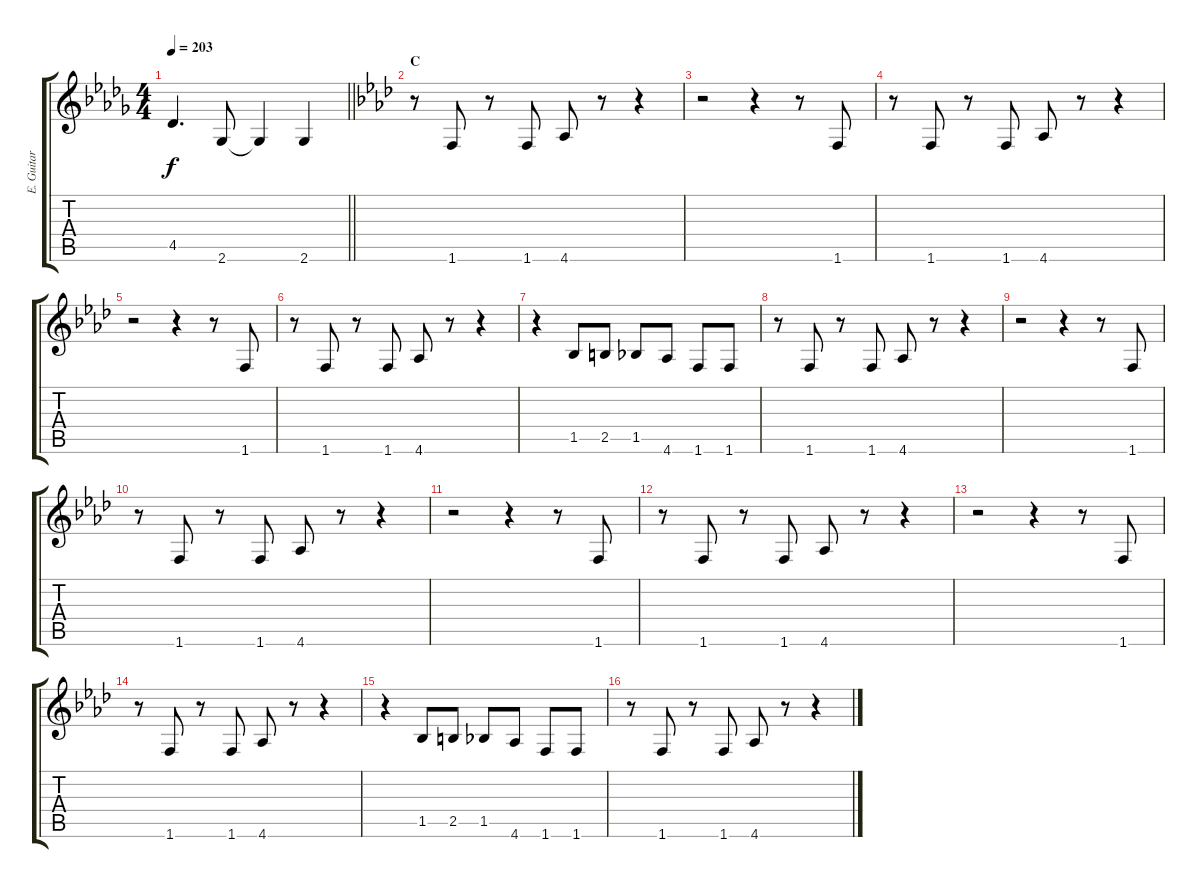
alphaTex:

\track ("E. Guitar I" "E. Guitar ") {instrument overdrivenguitar}
\staff {score tabs}
\tuning (E4 B3 G3 D3 A2 E2) {hide}
\ts (4 4)
\tempo 203
\clef g2
\barLineRight lightlight
\ks db
4.5.4{d dy f} 2.6.8 2.6{t}.4 2.6.4 |
\section ("" "C")
\ks ab
r.8 1.6.8 r.8 1.6.8 4.6.8 r.8 r.4 |
r.2 r.4 r.8 1.6.8 |
r.8 1.6.8 r.8 1.6.8 4.6.8 r.8 r.4 |
r.2 r.4 r.8 1.6.8 |
r.8 1.6.8 r.8 1.6.8 4.6.8 r.8 r.4 |
r.4 1.5.8 2.5.8 1.5.8 4.6.8 1.6.8 1.6.8 |
r.8 1.6.8 r.8 1.6.8 4.6.8 r.8 r.4 |
r.2 r.4 r.8 1.6.8 |
r.8 1.6.8 r.8 1.6.8 4.6.8 r.8 r.4 |
r.2 r.4 r.8 1.6.8 |
r.8 1.6.8 r.8 1.6.8 4.6.8 r.8 r.4 |
r.2 r.4 r.8 1.6.8 |
r.8 1.6.8 r.8 1.6.8 4.6.8 r.8 r.4 |
r.4 1.5.8 2.5.8 1.5.8 4.6.8 1.6.8 1.6.8 |
r.8 1.6.8 r.8 1.6.8 4.6.8 r.8 r.4
